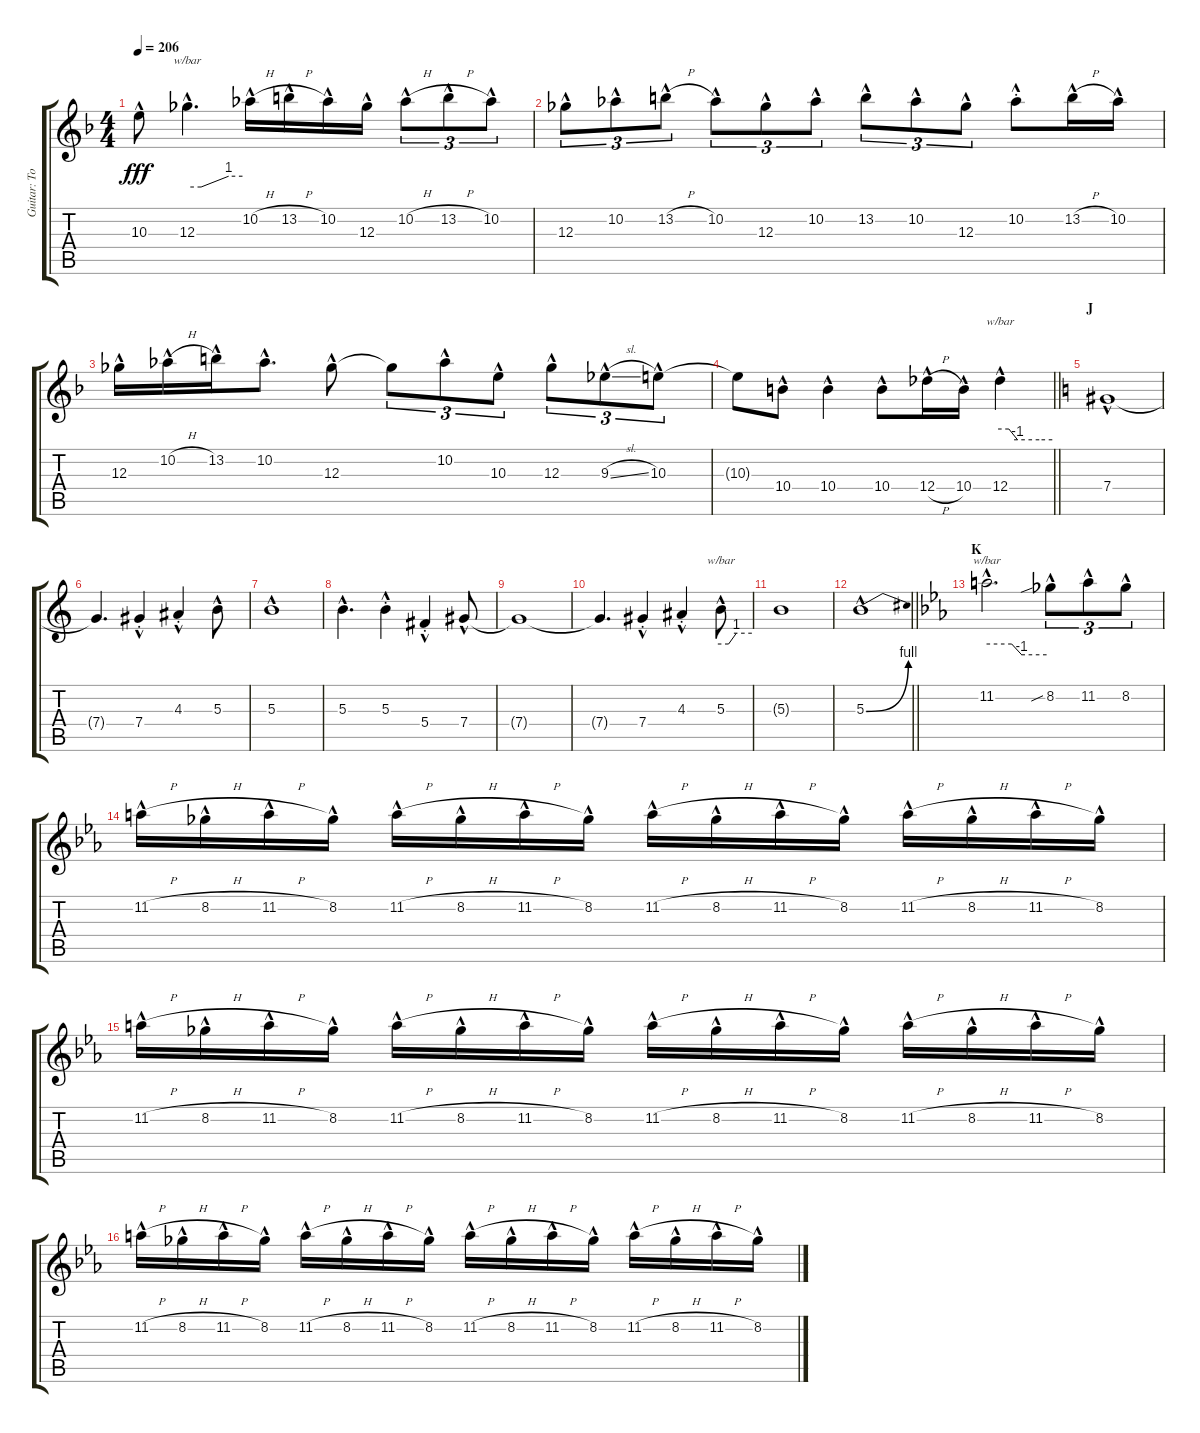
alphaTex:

\track ("Guitar: Tony" "Guitar: To") {instrument overdrivenguitar}
\staff {score tabs}
\tuning (Eb4 Bb3 Gb3 Db3 Ab2 Eb2) {hide}
\ts (4 4)
\tempo 206
\clef g2
\ks f
10.3{hac}.8{dy fff} 12.3{hac}.4{d tbe (custom default 0 0 15 0 45 4 60 4)} 10.2{h hac}.16 13.2{h hac}.16 10.2{hac}.16 12.3{hac}.16 10.2{h hac}.8{tu (3 2)} 13.2{h hac}.8{tu (3 2)} 10.2{hac}.8{tu (3 2)} |
12.3{hac}.8{tu (3 2)} 10.2{hac}.8{tu (3 2)} 13.2{h hac}.8{tu (3 2)} 10.2{hac}.8{tu (3 2)} 12.3{hac}.8{tu (3 2)} 10.2{hac}.8{tu (3 2)} 13.2{hac}.8{tu (3 2)} 10.2{hac}.8{tu (3 2)} 12.3{hac}.8{tu (3 2)} 10.2{hac st}.8 13.2{h hac}.16 10.2{hac}.16 |
12.3{hac}.16 10.2{h hac}.16 13.2{hac}.16 10.2{hac}.8{d} 12.3{hac}.8 12.3{t}.8{tu (3 2)} 10.2{hac}.8{tu (3 2)} 10.3{hac}.8{tu (3 2)} 12.3{hac}.8{tu (3 2)} 9.3{sl hac}.8{tu (3 2)} 10.3{hac}.8{tu (3 2)} |
\barLineRight lightlight
10.3{t}.8 10.4{hac}.8 10.4{hac}.4 10.4{hac}.8 12.4{h hac}.16 10.4{hac}.16 12.4{hac}.4{tbe (custom default 0 0 10 0 20 -4 45 -4 60 -4)} |
\section ("" "J")
\ks c
7.4{hac}.1 |
7.4{t}.4{d} 7.4{hac st}.4 4.3{hac st}.4 5.3{hac}.8 |
5.3{hac}.1 |
5.3{hac}.4{d} 5.3{hac st}.4 5.4{hac st}.4 7.4{hac}.8 |
7.4{t}.1 |
7.4{t}.4{d} 7.4{hac st}.4 4.3{hac st}.4 5.3{hac}.8{tbe (custom default 0 0 15 0 30 4 60 4)} |
5.3{t}.1 |
\barLineRight lightlight
5.3{be (bend 0 0 60 4) hac}.1 |
\section ("" "K")
\ks eb
11.2{hac}.2{d tbe (custom default 0 0 25 0 35 -4 60 -4)} 8.2{sib hac}.8{tu (3 2)} 11.2{hac}.8{tu (3 2)} 8.2{hac}.8{tu (3 2)} |
11.2{h hac}.16 8.2{h hac}.16 11.2{h hac}.16 8.2{hac}.16 11.2{h hac}.16 8.2{h hac}.16 11.2{h hac}.16 8.2{hac}.16 11.2{h hac}.16 8.2{h hac}.16 11.2{h hac}.16 8.2{hac}.16 11.2{h hac}.16 8.2{h hac}.16 11.2{h hac}.16 8.2{hac}.16 |
11.2{h hac}.16 8.2{h hac}.16 11.2{h hac}.16 8.2{hac}.16 11.2{h hac}.16 8.2{h hac}.16 11.2{h hac}.16 8.2{hac}.16 11.2{h hac}.16 8.2{h hac}.16 11.2{h hac}.16 8.2{hac}.16 11.2{h hac}.16 8.2{h hac}.16 11.2{h hac}.16 8.2{hac}.16 |
11.2{h hac}.16 8.2{h hac}.16 11.2{h hac}.16 8.2{hac}.16 11.2{h hac}.16 8.2{h hac}.16 11.2{h hac}.16 8.2{hac}.16 11.2{h hac}.16 8.2{h hac}.16 11.2{h hac}.16 8.2{hac}.16 11.2{h hac}.16 8.2{h hac}.16 11.2{h hac}.16 8.2{hac}.16
